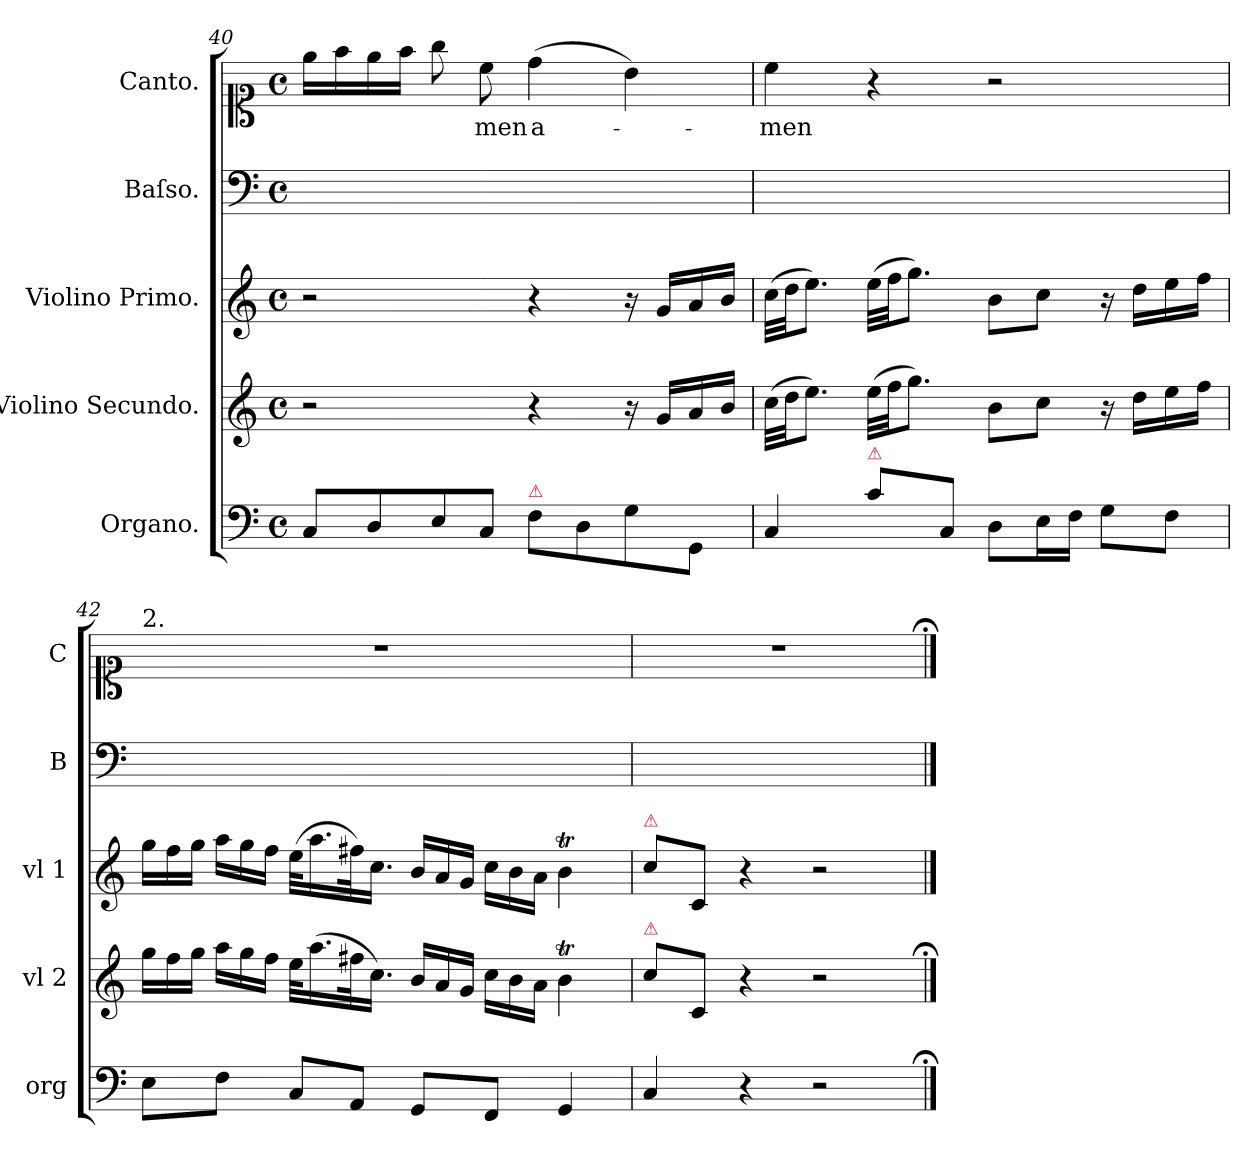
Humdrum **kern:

**kern	**kern	**dynam	**kern	**kern	**kern	**text
*part5	*part4	*part4	*part3	*part2	*part1	*part1
*staff5	*staff4	*staff4	*staff3	*staff2	*staff1	*staff1
*I"Organo.	*I"Violino Secundo.	*	*I"Violino Primo.	*I"Baſso.	*I"Canto.	*
*I'org	*I'vl 2	*	*I'vl 1	*I'B	*I'C	*
*clefF4	*clefG2	*	*clefG2	*clefF4	*clefC1	*
*k[]	*k[]	*	*k[]	*k[]	*k[]	*
*C:	*C:	*	*C:	*C:	*C:	*
*M4/4	*M4/4	*	*M4/4	*M4/4	*M4/4	*
*met(c)	*met(c)	*	*met(c)	*met(c)	*met(c)	*
=40	=40	=40	=40	=40	=40	=40
8C/L	2r	.	2r	1ryy	16ee\LL	.
.	.	.	.	.	16ff\	.
8D/	.	.	.	.	16ee\	.
.	.	.	.	.	16ff\JJ	.
8E/	.	.	.	.	8gg\	.
8C/J	.	.	.	.	8cc\	-men
!LO:TX:a:color=crimson:t=⚠	!	!	!	!	!	!
!	!	!LO:DY:b	!	!	!	!
8F\L	4r	for&colon;	4r	.	(>4dd\	a-
8D\	.	.	.	.	.	.
8G\	16r	.	16r	.	4b\)	.
.	16g/LL	.	16g/LL	.	.	.
8GG/J	16a/	.	16a/	.	.	.
.	16b/JJ	.	16b/JJ	.	.	.
=41	=41	=41	=41	=41	=41	=41
4C/	(>32cc\LLL	.	(32cc\LLL	1ryy	4cc\	-men
.	32dd\JJ	.	32dd\JJ	.	.	.
.	8.ee\J)	.	8.ee\J)	.	.	.
!LO:TX:a:color=crimson:t=⚠	!	!	!	!	!	!
8c\L	(>32ee\LLL	.	(>32ee\LLL	.	4r	.
.	32ff\JJ	.	32ff\JJ	.	.	.
.	8.gg\J)	.	8.gg\J)	.	.	.
8C/J	.	.	.	.	.	.
8D\L	8b\L	.	8b\L	.	2r	.
16E\L	8cc\J	.	8cc\J	.	.	.
16F\JJ	.	.	.	.	.	.
8G\L	16r	.	16r	.	.	.
.	16dd\LL	.	16dd\LL	.	.	.
8F\J	16ee\	.	16ee\	.	.	.
.	16ff\JJ	.	16ff\JJ	.	.	.
=42	=42	=42	=42	=42	=42	=42
*	*Xtuplet	*	*Xtuplet	*	*	*
!	!	!	!	!	!LO:TX:a:t=2.	!
8E\L	24gg\LL	.	24gg\LL	1ryy	1r	.
.	24ff\	.	24ff\	.	.	.
.	24gg\JJ	.	24gg\JJ	.	.	.
8F\J	24aa\LL	.	24aa\LL	.	.	.
.	24gg\	.	24gg\	.	.	.
.	24ff\JJ	.	24ff\JJ	.	.	.
8C/L	32ee\KLL	.	(>32ee\KLL	.	.	.
.	(>16.aa\	.	16.aa\	.	.	.
8AA/J	32ff#X\K	.	32ff#X\K)	.	.	.
.	16.cc\JJ)	.	16.cc\JJ	.	.	.
8GG/L	24b/LL	.	24b/LL	.	.	.
.	24a/	.	24a/	.	.	.
.	24g/JJ	.	24g/JJ	.	.	.
8FF/J	24cc\LL	.	24cc\LL	.	.	.
.	24b\	.	24b\	.	.	.
.	24a\JJ	.	24a\JJ	.	.	.
4GG/	4bt\	.	4bt\	.	.	.
=43	=43	=43	=43	=43	=43	=43
!	!	!	!LO:TX:a:color=crimson:t=⚠	!	!	!
!	!LO:TX:a:color=crimson:t=⚠	!	!	!	!	!
4C/	8cc\L	.	8cc\L	1ryy	1r	.
.	8c/J	.	8c/J	.	.	.
4r	4r	.	4r	.	.	.
2r	2r	.	2r	.	.	.
==;	==;	==;	==	==	==;	==;
*-	*-	*-	*-	*-	*-	*-
